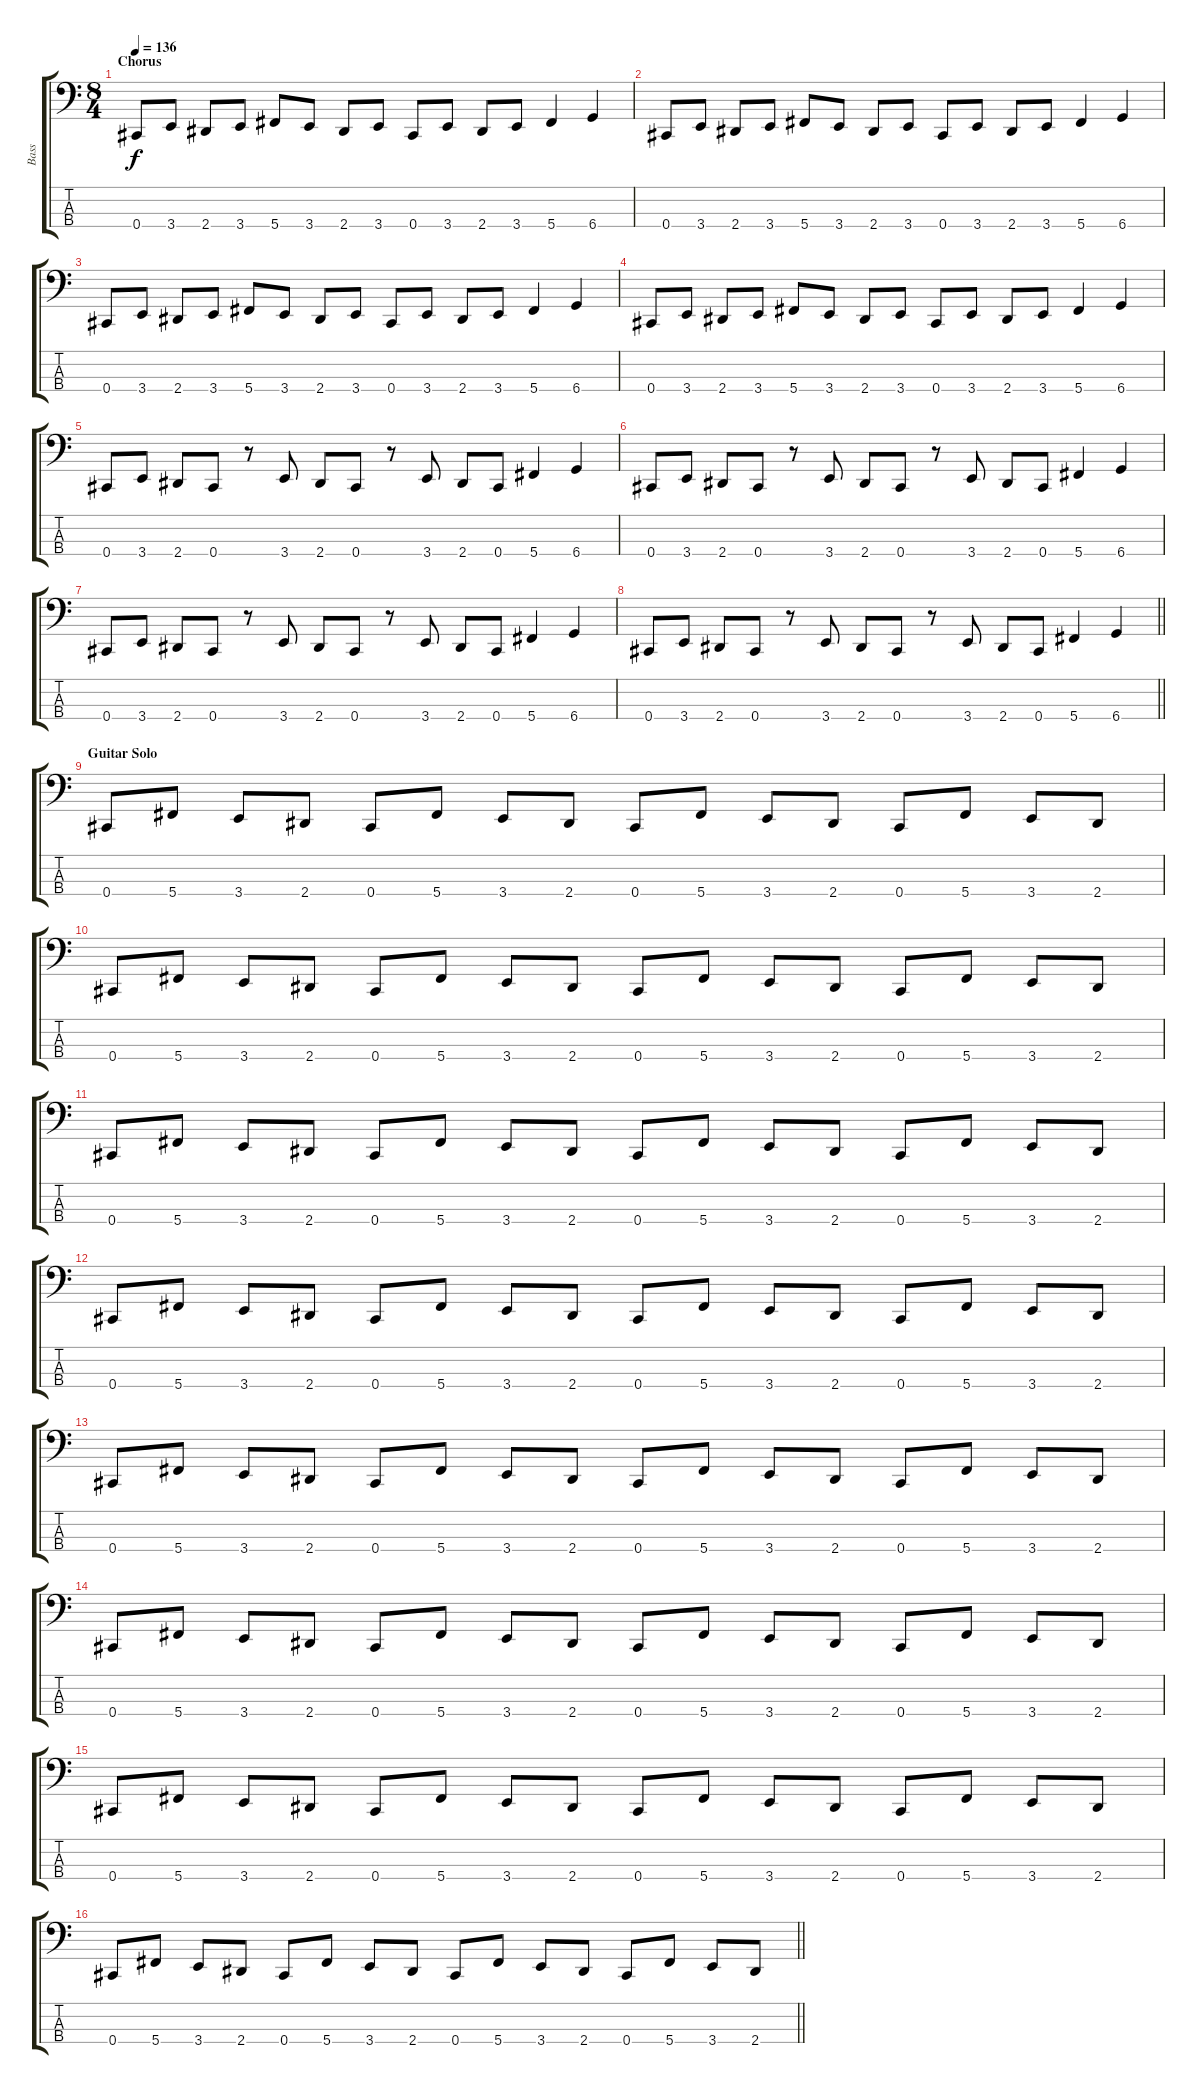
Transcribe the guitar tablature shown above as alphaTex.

\track ("Bass" "Bass") {instrument electricbassfinger}
\staff {score tabs}
\tuning (E2 B1 Gb1 Db1) {hide}
\ts (8 4)
\section ("" "Chorus")
\tempo 136
\clef f4
\ks c
0.4.8{dy f} 3.4.8 2.4.8 3.4.8 5.4.8 3.4.8 2.4.8 3.4.8 0.4.8 3.4.8 2.4.8 3.4.8 5.4.4 6.4.4 |
0.4.8 3.4.8 2.4.8 3.4.8 5.4.8 3.4.8 2.4.8 3.4.8 0.4.8 3.4.8 2.4.8 3.4.8 5.4.4 6.4.4 |
0.4.8 3.4.8 2.4.8 3.4.8 5.4.8 3.4.8 2.4.8 3.4.8 0.4.8 3.4.8 2.4.8 3.4.8 5.4.4 6.4.4 |
0.4.8 3.4.8 2.4.8 3.4.8 5.4.8 3.4.8 2.4.8 3.4.8 0.4.8 3.4.8 2.4.8 3.4.8 5.4.4 6.4.4 |
0.4.8 3.4.8 2.4.8 0.4.8 r.8 3.4.8 2.4.8 0.4.8 r.8 3.4.8 2.4.8 0.4.8 5.4.4 6.4.4 |
0.4.8 3.4.8 2.4.8 0.4.8 r.8 3.4.8 2.4.8 0.4.8 r.8 3.4.8 2.4.8 0.4.8 5.4.4 6.4.4 |
0.4.8 3.4.8 2.4.8 0.4.8 r.8 3.4.8 2.4.8 0.4.8 r.8 3.4.8 2.4.8 0.4.8 5.4.4 6.4.4 |
\barLineRight lightlight
0.4.8 3.4.8 2.4.8 0.4.8 r.8 3.4.8 2.4.8 0.4.8 r.8 3.4.8 2.4.8 0.4.8 5.4.4 6.4.4 |
\section ("" "Guitar Solo")
0.4.8 5.4.8 3.4.8 2.4.8 0.4.8 5.4.8 3.4.8 2.4.8 0.4.8 5.4.8 3.4.8 2.4.8 0.4.8 5.4.8 3.4.8 2.4.8 |
0.4.8 5.4.8 3.4.8 2.4.8 0.4.8 5.4.8 3.4.8 2.4.8 0.4.8 5.4.8 3.4.8 2.4.8 0.4.8 5.4.8 3.4.8 2.4.8 |
0.4.8 5.4.8 3.4.8 2.4.8 0.4.8 5.4.8 3.4.8 2.4.8 0.4.8 5.4.8 3.4.8 2.4.8 0.4.8 5.4.8 3.4.8 2.4.8 |
0.4.8 5.4.8 3.4.8 2.4.8 0.4.8 5.4.8 3.4.8 2.4.8 0.4.8 5.4.8 3.4.8 2.4.8 0.4.8 5.4.8 3.4.8 2.4.8 |
0.4.8 5.4.8 3.4.8 2.4.8 0.4.8 5.4.8 3.4.8 2.4.8 0.4.8 5.4.8 3.4.8 2.4.8 0.4.8 5.4.8 3.4.8 2.4.8 |
0.4.8 5.4.8 3.4.8 2.4.8 0.4.8 5.4.8 3.4.8 2.4.8 0.4.8 5.4.8 3.4.8 2.4.8 0.4.8 5.4.8 3.4.8 2.4.8 |
0.4.8 5.4.8 3.4.8 2.4.8 0.4.8 5.4.8 3.4.8 2.4.8 0.4.8 5.4.8 3.4.8 2.4.8 0.4.8 5.4.8 3.4.8 2.4.8 |
\barLineRight lightlight
0.4.8 5.4.8 3.4.8 2.4.8 0.4.8 5.4.8 3.4.8 2.4.8 0.4.8 5.4.8 3.4.8 2.4.8 0.4.8 5.4.8 3.4.8 2.4.8
